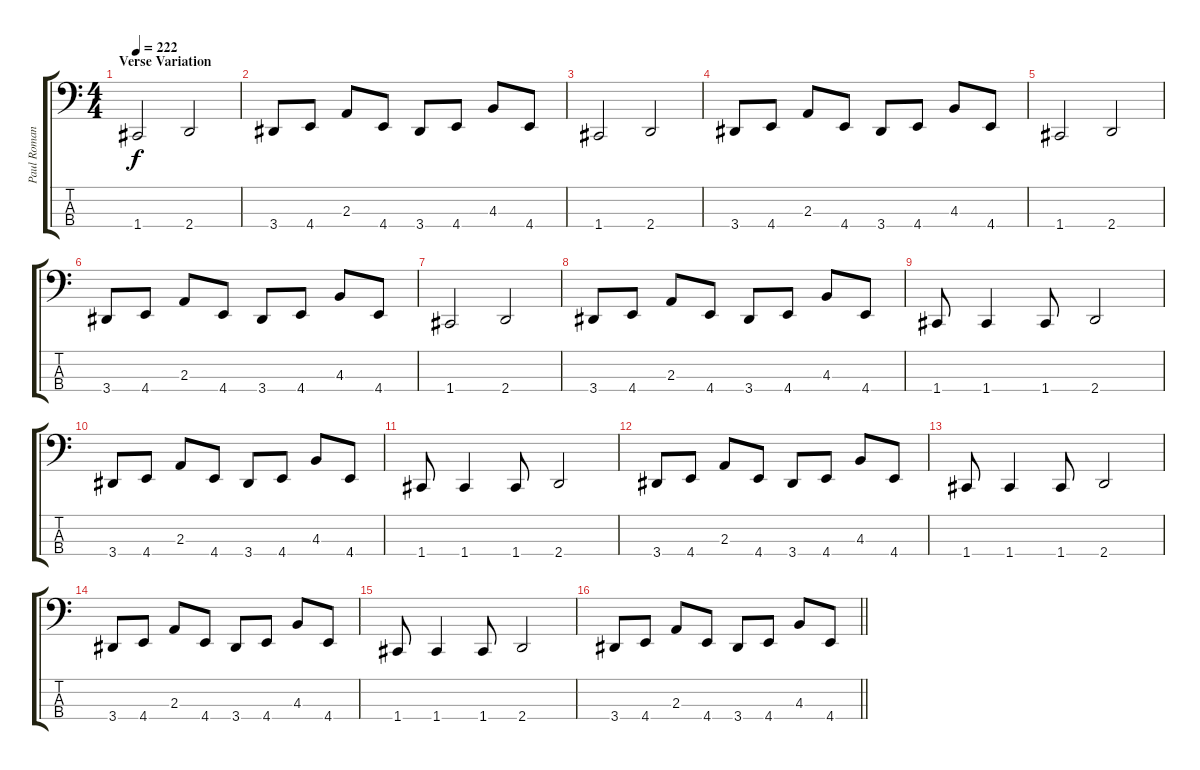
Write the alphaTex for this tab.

\track ("Paul Romanko" "Paul Roman") {instrument electricbasspick}
\staff {score tabs}
\tuning (F2 C2 G1 C1) {hide}
\ts (4 4)
\section ("" "Verse Variation")
\tempo 222
\clef f4
\ks c
1.4.2{dy f} 2.4.2 |
3.4.8 4.4.8 2.3.8 4.4.8 3.4.8 4.4.8 4.3.8 4.4.8 |
1.4.2 2.4.2 |
3.4.8 4.4.8 2.3.8 4.4.8 3.4.8 4.4.8 4.3.8 4.4.8 |
1.4.2 2.4.2 |
3.4.8 4.4.8 2.3.8 4.4.8 3.4.8 4.4.8 4.3.8 4.4.8 |
1.4.2 2.4.2 |
3.4.8 4.4.8 2.3.8 4.4.8 3.4.8 4.4.8 4.3.8 4.4.8 |
1.4.8 1.4.4 1.4.8 2.4.2 |
3.4.8 4.4.8 2.3.8 4.4.8 3.4.8 4.4.8 4.3.8 4.4.8 |
1.4.8 1.4.4 1.4.8 2.4.2 |
3.4.8 4.4.8 2.3.8 4.4.8 3.4.8 4.4.8 4.3.8 4.4.8 |
1.4.8 1.4.4 1.4.8 2.4.2 |
3.4.8 4.4.8 2.3.8 4.4.8 3.4.8 4.4.8 4.3.8 4.4.8 |
1.4.8 1.4.4 1.4.8 2.4.2 |
\barLineRight lightlight
3.4.8 4.4.8 2.3.8 4.4.8 3.4.8 4.4.8 4.3.8 4.4.8
